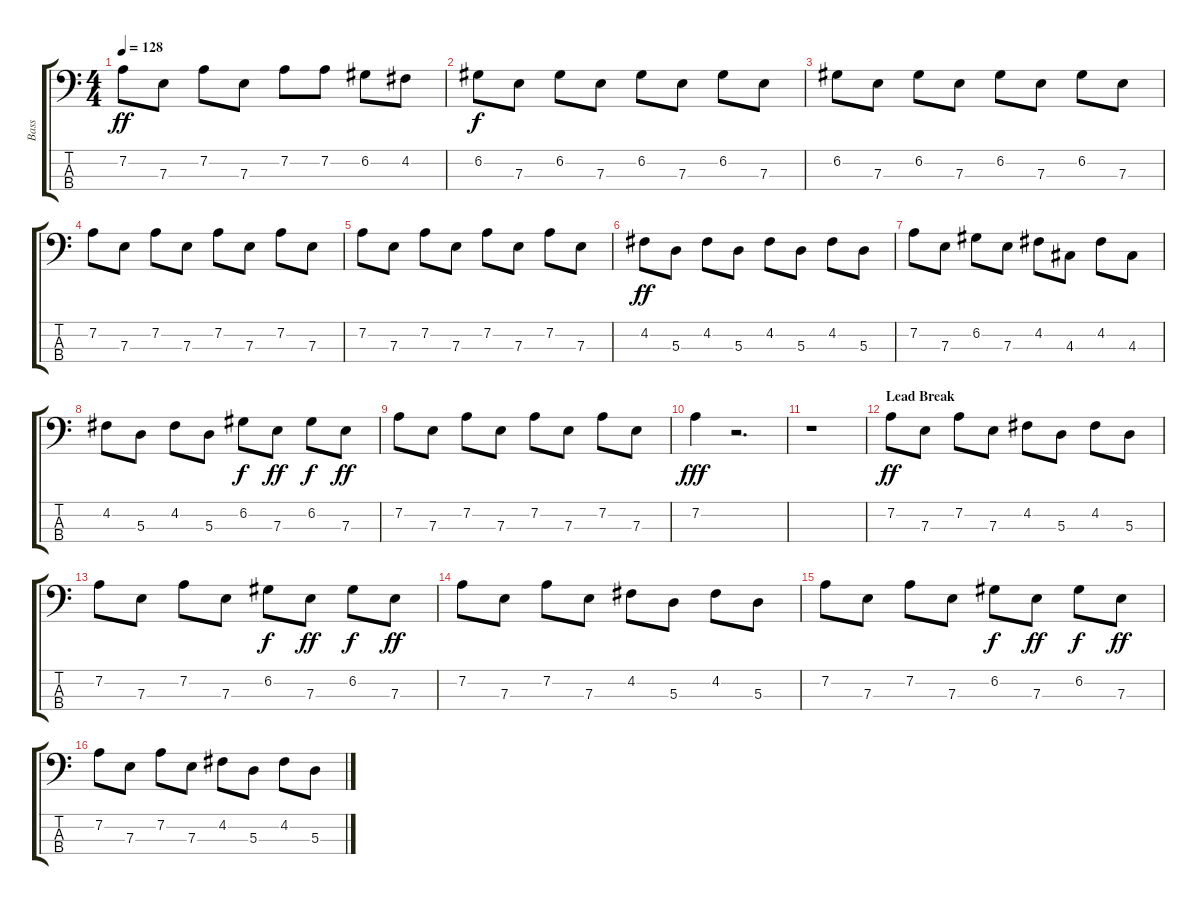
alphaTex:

\track ("Bass" "Bass") {instrument electricbasspick}
\staff {score tabs}
\tuning (G2 D2 A1 E1) {hide}
\ts (4 4)
\tempo 128
\clef f4
\ks c
7.2.8{dy ff} 7.3.8 7.2.8 7.3.8 7.2.8 7.2.8 6.2.8 4.2.8 |
6.2.8{dy f} 7.3.8 6.2.8 7.3.8 6.2.8 7.3.8 6.2.8 7.3.8 |
6.2.8 7.3.8 6.2.8 7.3.8 6.2.8 7.3.8 6.2.8 7.3.8 |
7.2.8 7.3.8 7.2.8 7.3.8 7.2.8 7.3.8 7.2.8 7.3.8 |
7.2.8 7.3.8 7.2.8 7.3.8 7.2.8 7.3.8 7.2.8 7.3.8 |
4.2.8{dy ff} 5.3.8 4.2.8 5.3.8 4.2.8 5.3.8 4.2.8 5.3.8 |
7.2.8 7.3.8 6.2.8 7.3.8 4.2.8 4.3.8 4.2.8 4.3.8 |
4.2.8 5.3.8 4.2.8 5.3.8 6.2.8{dy f} 7.3.8{dy ff} 6.2.8{dy f} 7.3.8{dy ff} |
7.2.8 7.3.8 7.2.8 7.3.8 7.2.8 7.3.8 7.2.8 7.3.8 |
7.2.4{dy fff} r.2{d} |
r.1 |
\section ("" "Lead Break")
7.2.8{dy ff} 7.3.8 7.2.8 7.3.8 4.2.8 5.3.8 4.2.8 5.3.8 |
7.2.8 7.3.8 7.2.8 7.3.8 6.2.8{dy f} 7.3.8{dy ff} 6.2.8{dy f} 7.3.8{dy ff} |
7.2.8 7.3.8 7.2.8 7.3.8 4.2.8 5.3.8 4.2.8 5.3.8 |
7.2.8 7.3.8 7.2.8 7.3.8 6.2.8{dy f} 7.3.8{dy ff} 6.2.8{dy f} 7.3.8{dy ff} |
7.2.8 7.3.8 7.2.8 7.3.8 4.2.8 5.3.8 4.2.8 5.3.8
